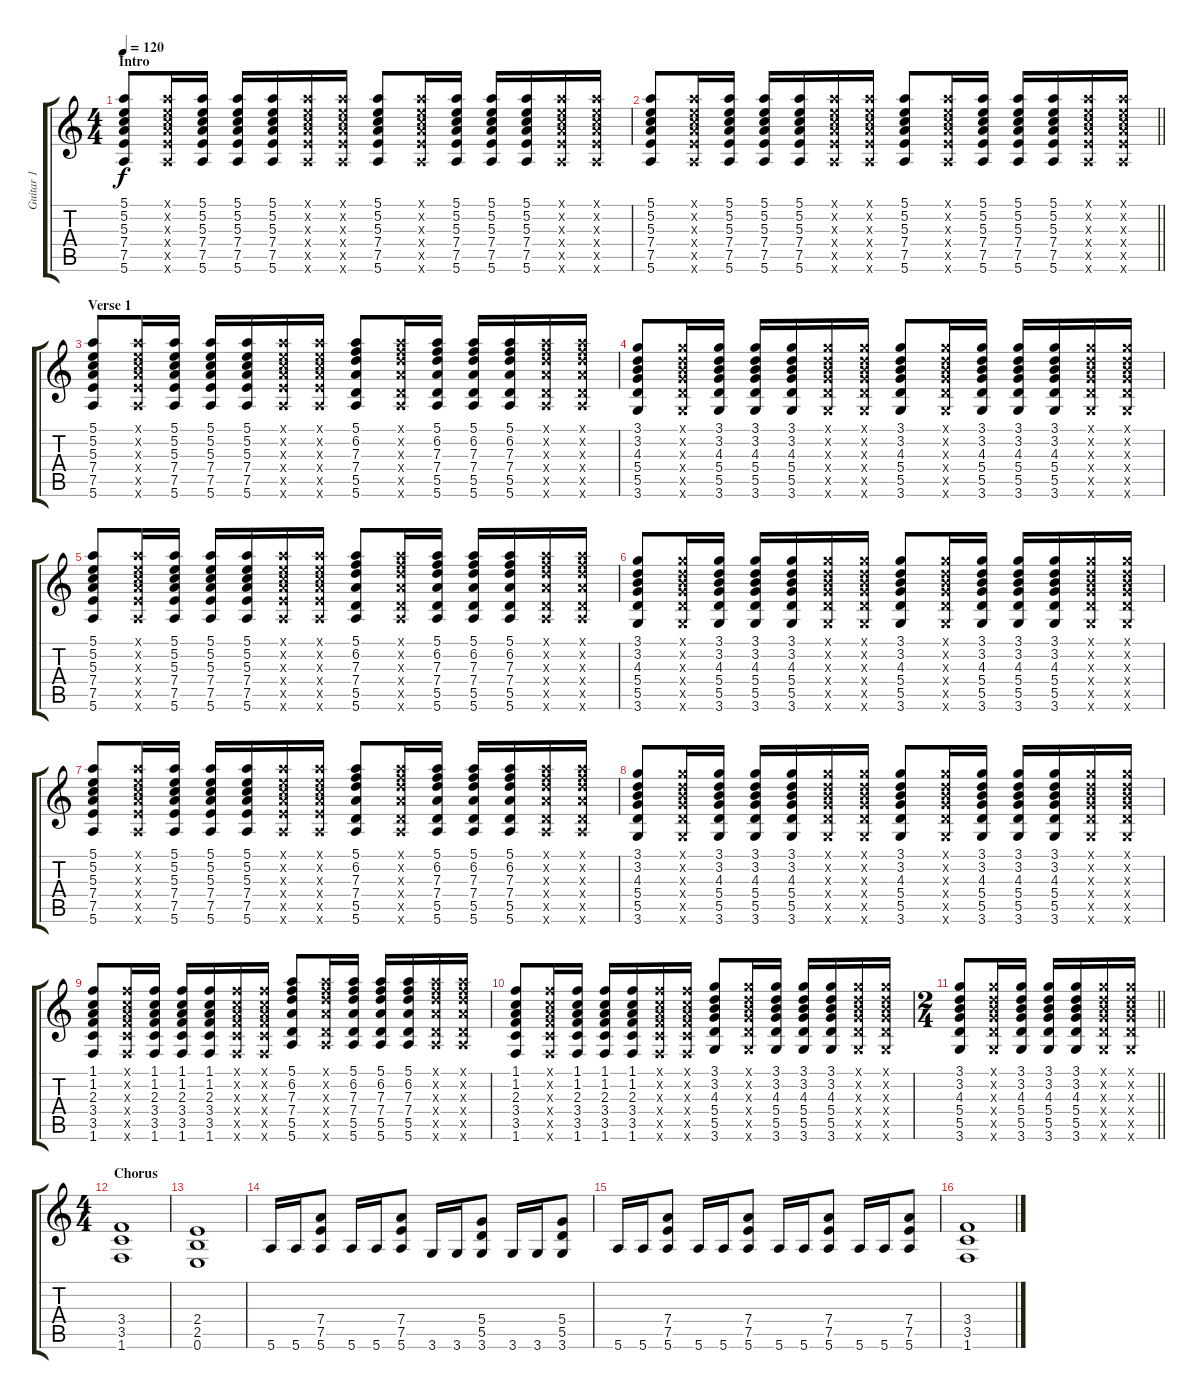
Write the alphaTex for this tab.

\track ("Guitar 1" "Guitar 1") {instrument electricguitarclean}
\staff {score tabs}
\tuning (E4 B3 G3 D3 A2 E2) {hide}
\ts (4 4)
\section ("" "Intro")
\tempo 120
\clef g2
\ks c
(5.1 5.2 5.3 7.4 7.5 5.6).8{dy f instrument electricguitarclean} (5.1{x} 5.2{x} 5.3{x} 7.4{x} 7.5{x} 5.6{x}).16 (5.1 5.2 5.3 7.4 7.5 5.6).16 (5.1 5.2 5.3 7.4 7.5 5.6).16 (5.1 5.2 5.3 7.4 7.5 5.6).16 (5.1{x} 5.2{x} 5.3{x} 7.4{x} 7.5{x} 5.6{x}).16 (5.1{x} 5.2{x} 5.3{x} 7.4{x} 7.5{x} 5.6{x}).16 (5.1 5.2 5.3 7.4 7.5 5.6).8 (5.1{x} 5.2{x} 5.3{x} 7.4{x} 7.5{x} 5.6{x}).16 (5.1 5.2 5.3 7.4 7.5 5.6).16 (5.1 5.2 5.3 7.4 7.5 5.6).16 (5.1 5.2 5.3 7.4 7.5 5.6).16 (5.1{x} 5.2{x} 5.3{x} 7.4{x} 7.5{x} 5.6{x}).16 (5.1{x} 5.2{x} 5.3{x} 7.4{x} 7.5{x} 5.6{x}).16 |
\barLineRight lightlight
(5.1 5.2 5.3 7.4 7.5 5.6).8 (5.1{x} 5.2{x} 5.3{x} 7.4{x} 7.5{x} 5.6{x}).16 (5.1 5.2 5.3 7.4 7.5 5.6).16 (5.1 5.2 5.3 7.4 7.5 5.6).16 (5.1 5.2 5.3 7.4 7.5 5.6).16 (5.1{x} 5.2{x} 5.3{x} 7.4{x} 7.5{x} 5.6{x}).16 (5.1{x} 5.2{x} 5.3{x} 7.4{x} 7.5{x} 5.6{x}).16 (5.1 5.2 5.3 7.4 7.5 5.6).8 (5.1{x} 5.2{x} 5.3{x} 7.4{x} 7.5{x} 5.6{x}).16 (5.1 5.2 5.3 7.4 7.5 5.6).16 (5.1 5.2 5.3 7.4 7.5 5.6).16 (5.1 5.2 5.3 7.4 7.5 5.6).16 (5.1{x} 5.2{x} 5.3{x} 7.4{x} 7.5{x} 5.6{x}).16 (5.1{x} 5.2{x} 5.3{x} 7.4{x} 7.5{x} 5.6{x}).16 |
\section ("" "Verse 1")
(5.1 5.2 5.3 7.4 7.5 5.6).8 (5.1{x} 5.2{x} 5.3{x} 7.4{x} 7.5{x} 5.6{x}).16 (5.1 5.2 5.3 7.4 7.5 5.6).16 (5.1 5.2 5.3 7.4 7.5 5.6).16 (5.1 5.2 5.3 7.4 7.5 5.6).16 (5.1{x} 5.2{x} 5.3{x} 7.4{x} 7.5{x} 5.6{x}).16 (5.1{x} 5.2{x} 5.3{x} 7.4{x} 7.5{x} 5.6{x}).16 (5.1 6.2 7.3 7.4 5.5 5.6).8 (5.1{x} 6.2{x} 7.3{x} 7.4{x} 5.5{x} 5.6{x}).16 (5.1 6.2 7.3 7.4 5.5 5.6).16 (5.1 6.2 7.3 7.4 5.5 5.6).16 (5.1 6.2 7.3 7.4 5.5 5.6).16 (5.1{x} 6.2{x} 7.3{x} 7.4{x} 5.5{x} 5.6{x}).16 (5.1{x} 6.2{x} 7.3{x} 7.4{x} 5.5{x} 5.6{x}).16 |
(3.1 3.2 4.3 5.4 5.5 3.6).8 (3.1{x} 3.2{x} 4.3{x} 5.4{x} 5.5{x} 3.6{x}).16 (3.1 3.2 4.3 5.4 5.5 3.6).16 (3.1 3.2 4.3 5.4 5.5 3.6).16 (3.1 3.2 4.3 5.4 5.5 3.6).16 (3.1{x} 3.2{x} 4.3{x} 5.4{x} 5.5{x} 3.6{x}).16 (3.1{x} 3.2{x} 4.3{x} 5.4{x} 5.5{x} 3.6{x}).16 (3.1 3.2 4.3 5.4 5.5 3.6).8 (3.1{x} 3.2{x} 4.3{x} 5.4{x} 5.5{x} 3.6{x}).16 (3.1 3.2 4.3 5.4 5.5 3.6).16 (3.1 3.2 4.3 5.4 5.5 3.6).16 (3.1 3.2 4.3 5.4 5.5 3.6).16 (3.1{x} 3.2{x} 4.3{x} 5.4{x} 5.5{x} 3.6{x}).16 (3.1{x} 3.2{x} 4.3{x} 5.4{x} 5.5{x} 3.6{x}).16 |
(5.1 5.2 5.3 7.4 7.5 5.6).8 (5.1{x} 5.2{x} 5.3{x} 7.4{x} 7.5{x} 5.6{x}).16 (5.1 5.2 5.3 7.4 7.5 5.6).16 (5.1 5.2 5.3 7.4 7.5 5.6).16 (5.1 5.2 5.3 7.4 7.5 5.6).16 (5.1{x} 5.2{x} 5.3{x} 7.4{x} 7.5{x} 5.6{x}).16 (5.1{x} 5.2{x} 5.3{x} 7.4{x} 7.5{x} 5.6{x}).16 (5.1 6.2 7.3 7.4 5.5 5.6).8 (5.1{x} 6.2{x} 7.3{x} 7.4{x} 5.5{x} 5.6{x}).16 (5.1 6.2 7.3 7.4 5.5 5.6).16 (5.1 6.2 7.3 7.4 5.5 5.6).16 (5.1 6.2 7.3 7.4 5.5 5.6).16 (5.1{x} 6.2{x} 7.3{x} 7.4{x} 5.5{x} 5.6{x}).16 (5.1{x} 6.2{x} 7.3{x} 7.4{x} 5.5{x} 5.6{x}).16 |
(3.1 3.2 4.3 5.4 5.5 3.6).8 (3.1{x} 3.2{x} 4.3{x} 5.4{x} 5.5{x} 3.6{x}).16 (3.1 3.2 4.3 5.4 5.5 3.6).16 (3.1 3.2 4.3 5.4 5.5 3.6).16 (3.1 3.2 4.3 5.4 5.5 3.6).16 (3.1{x} 3.2{x} 4.3{x} 5.4{x} 5.5{x} 3.6{x}).16 (3.1{x} 3.2{x} 4.3{x} 5.4{x} 5.5{x} 3.6{x}).16 (3.1 3.2 4.3 5.4 5.5 3.6).8 (3.1{x} 3.2{x} 4.3{x} 5.4{x} 5.5{x} 3.6{x}).16 (3.1 3.2 4.3 5.4 5.5 3.6).16 (3.1 3.2 4.3 5.4 5.5 3.6).16 (3.1 3.2 4.3 5.4 5.5 3.6).16 (3.1{x} 3.2{x} 4.3{x} 5.4{x} 5.5{x} 3.6{x}).16 (3.1{x} 3.2{x} 4.3{x} 5.4{x} 5.5{x} 3.6{x}).16 |
(5.1 5.2 5.3 7.4 7.5 5.6).8 (5.1{x} 5.2{x} 5.3{x} 7.4{x} 7.5{x} 5.6{x}).16 (5.1 5.2 5.3 7.4 7.5 5.6).16 (5.1 5.2 5.3 7.4 7.5 5.6).16 (5.1 5.2 5.3 7.4 7.5 5.6).16 (5.1{x} 5.2{x} 5.3{x} 7.4{x} 7.5{x} 5.6{x}).16 (5.1{x} 5.2{x} 5.3{x} 7.4{x} 7.5{x} 5.6{x}).16 (5.1 6.2 7.3 7.4 5.5 5.6).8 (5.1{x} 6.2{x} 7.3{x} 7.4{x} 5.5{x} 5.6{x}).16 (5.1 6.2 7.3 7.4 5.5 5.6).16 (5.1 6.2 7.3 7.4 5.5 5.6).16 (5.1 6.2 7.3 7.4 5.5 5.6).16 (5.1{x} 6.2{x} 7.3{x} 7.4{x} 5.5{x} 5.6{x}).16 (5.1{x} 6.2{x} 7.3{x} 7.4{x} 5.5{x} 5.6{x}).16 |
(3.1 3.2 4.3 5.4 5.5 3.6).8 (3.1{x} 3.2{x} 4.3{x} 5.4{x} 5.5{x} 3.6{x}).16 (3.1 3.2 4.3 5.4 5.5 3.6).16 (3.1 3.2 4.3 5.4 5.5 3.6).16 (3.1 3.2 4.3 5.4 5.5 3.6).16 (3.1{x} 3.2{x} 4.3{x} 5.4{x} 5.5{x} 3.6{x}).16 (3.1{x} 3.2{x} 4.3{x} 5.4{x} 5.5{x} 3.6{x}).16 (3.1 3.2 4.3 5.4 5.5 3.6).8 (3.1{x} 3.2{x} 4.3{x} 5.4{x} 5.5{x} 3.6{x}).16 (3.1 3.2 4.3 5.4 5.5 3.6).16 (3.1 3.2 4.3 5.4 5.5 3.6).16 (3.1 3.2 4.3 5.4 5.5 3.6).16 (3.1{x} 3.2{x} 4.3{x} 5.4{x} 5.5{x} 3.6{x}).16 (3.1{x} 3.2{x} 4.3{x} 5.4{x} 5.5{x} 3.6{x}).16 |
(1.1 1.2 2.3 3.4 3.5 1.6).8 (1.1{x} 1.2{x} 2.3{x} 3.4{x} 3.5{x} 1.6{x}).16 (1.1 1.2 2.3 3.4 3.5 1.6).16 (1.1 1.2 2.3 3.4 3.5 1.6).16 (1.1 1.2 2.3 3.4 3.5 1.6).16 (1.1{x} 1.2{x} 2.3{x} 3.4{x} 3.5{x} 1.6{x}).16 (1.1{x} 1.2{x} 2.3{x} 3.4{x} 3.5{x} 1.6{x}).16 (5.1 6.2 7.3 7.4 5.5 5.6).8 (5.1{x} 6.2{x} 7.3{x} 7.4{x} 5.5{x} 5.6{x}).16 (5.1 6.2 7.3 7.4 5.5 5.6).16 (5.1 6.2 7.3 7.4 5.5 5.6).16 (5.1 6.2 7.3 7.4 5.5 5.6).16 (5.1{x} 6.2{x} 7.3{x} 7.4{x} 5.5{x} 5.6{x}).16 (5.1{x} 6.2{x} 7.3{x} 7.4{x} 5.5{x} 5.6{x}).16 |
(1.1 1.2 2.3 3.4 3.5 1.6).8 (1.1{x} 1.2{x} 2.3{x} 3.4{x} 3.5{x} 1.6{x}).16 (1.1 1.2 2.3 3.4 3.5 1.6).16 (1.1 1.2 2.3 3.4 3.5 1.6).16 (1.1 1.2 2.3 3.4 3.5 1.6).16 (1.1{x} 1.2{x} 2.3{x} 3.4{x} 3.5{x} 1.6{x}).16 (1.1{x} 1.2{x} 2.3{x} 3.4{x} 3.5{x} 1.6{x}).16 (3.1 3.2 4.3 5.4 5.5 3.6).8 (3.1{x} 3.2{x} 4.3{x} 5.4{x} 5.5{x} 3.6{x}).16 (3.1 3.2 4.3 5.4 5.5 3.6).16 (3.1 3.2 4.3 5.4 5.5 3.6).16 (3.1 3.2 4.3 5.4 5.5 3.6).16 (3.1{x} 3.2{x} 4.3{x} 5.4{x} 5.5{x} 3.6{x}).16 (3.1{x} 3.2{x} 4.3{x} 5.4{x} 5.5{x} 3.6{x}).16 |
\ts (2 4)
\barLineRight lightlight
(3.1 3.2 4.3 5.4 5.5 3.6).8 (3.1{x} 3.2{x} 4.3{x} 5.4{x} 5.5{x} 3.6{x}).16 (3.1 3.2 4.3 5.4 5.5 3.6).16 (3.1 3.2 4.3 5.4 5.5 3.6).16 (3.1 3.2 4.3 5.4 5.5 3.6).16 (3.1{x} 3.2{x} 4.3{x} 5.4{x} 5.5{x} 3.6{x}).16 (3.1{x} 3.2{x} 4.3{x} 5.4{x} 5.5{x} 3.6{x}).16 |
\ts (4 4)
\section ("" "Chorus")
(3.4 3.5 1.6).1{instrument distortionguitar} |
(2.4 2.5 0.6).1 |
5.6.16 5.6.16 (7.4 7.5 5.6).8 5.6.16 5.6.16 (7.4 7.5 5.6).8 3.6.16 3.6.16 (5.4 5.5 3.6).8 3.6.16 3.6.16 (5.4 5.5 3.6).8 |
5.6.16 5.6.16 (7.4 7.5 5.6).8 5.6.16 5.6.16 (7.4 7.5 5.6).8 5.6.16 5.6.16 (7.4 7.5 5.6).8 5.6.16 5.6.16 (7.4 7.5 5.6).8 |
(3.4 3.5 1.6).1
